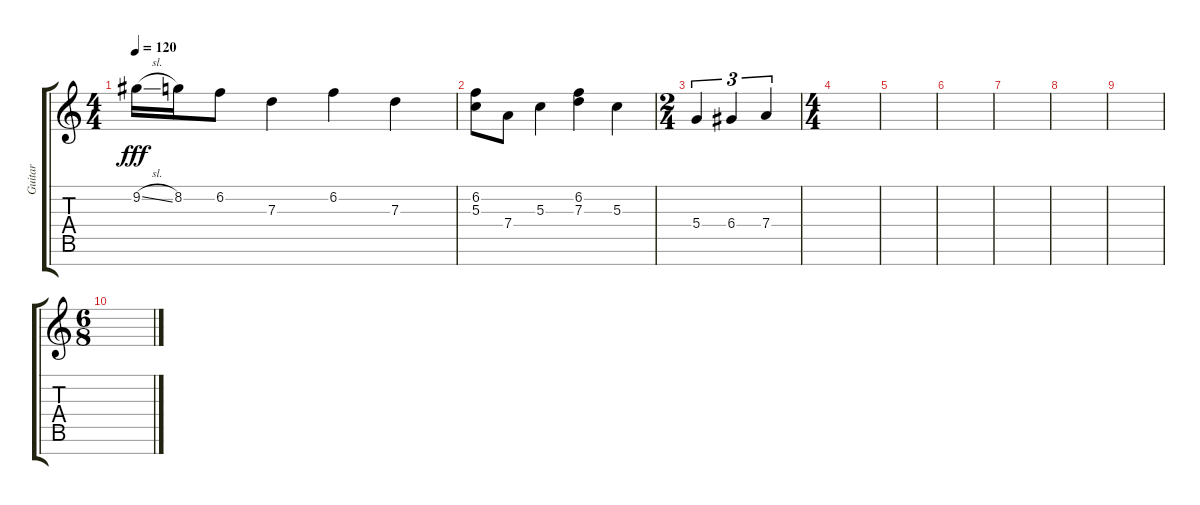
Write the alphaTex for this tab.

\track ("Guitar" "Guitar") {instrument electricguitarmuted}
\staff {score tabs}
\tuning (E4 B3 G3 D3 A2 E2 B1) {hide}
\ts (4 4)
\tempo 120
\clef g2
\ks c
9.2{sl}.16{dy fff} 8.2.16 6.2.8 7.3.4 6.2.4 7.3.4 |
(6.2 5.3).8 7.4.8 5.3.4 (6.2 7.3).4 5.3.4 |
\ts (2 4)
5.4.4{tu (3 2)} 6.4.4{tu (3 2)} 7.4.4{tu (3 2)} |
\ts (4 4)
|
|
|
|
|
|
\ts (6 8)
